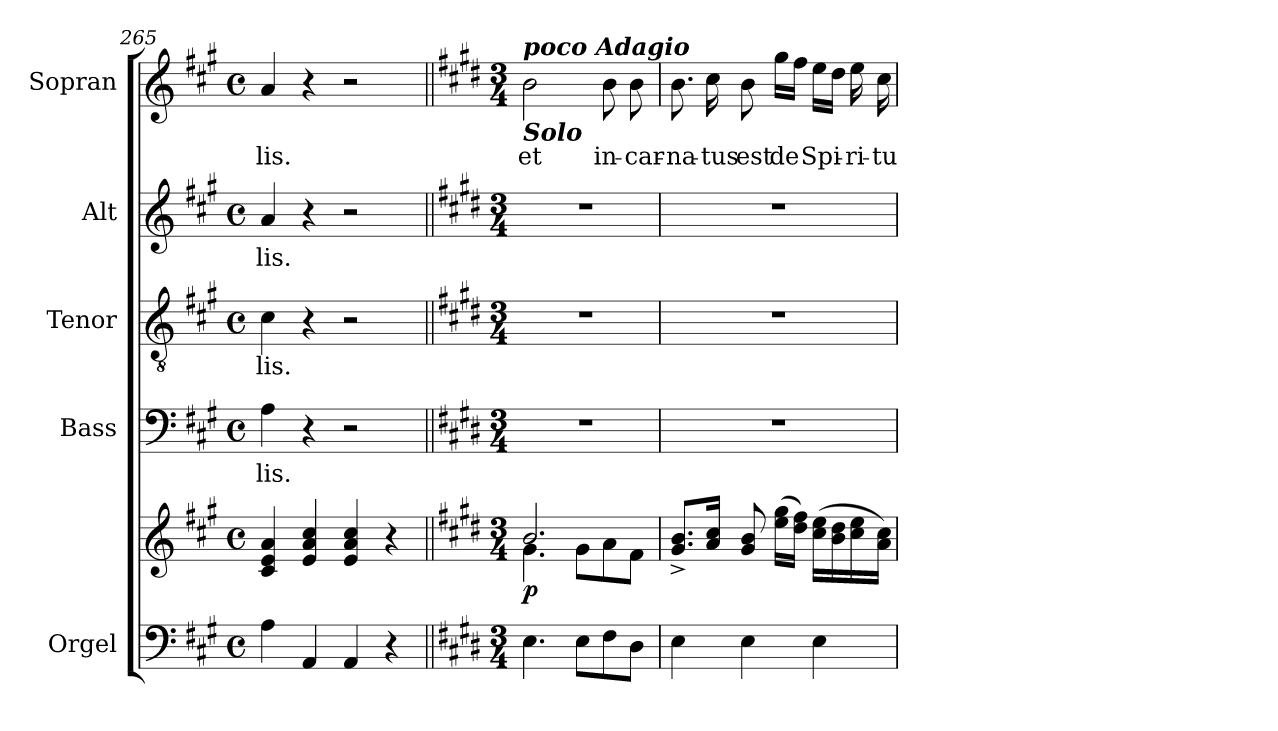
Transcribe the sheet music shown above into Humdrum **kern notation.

**kern	**kern	**dynam	**kern	**text	**kern	**text	**kern	**text	**kern	**text
*part5	*part5	*part5	*part4	*part4	*part3	*part3	*part2	*part2	*part1	*part1
*staff6	*staff5	*staff5/6	*staff4	*staff4	*staff3	*staff3	*staff2	*staff2	*staff1	*staff1
*I"Orgel	*	*	*I"Bass	*	*I"Tenor	*	*I"Alt	*	*I"Sopran	*
*I'Org.	*	*	*I'B.	*	*I'T.	*	*I'A.	*	*I'S.	*
*clefF4	*clefG2	*	*clefF4	*	*clefGv2	*	*clefG2	*	*clefG2	*
*k[f#c#g#]	*k[f#c#g#]	*	*k[f#c#g#]	*	*k[f#c#g#]	*	*k[f#c#g#]	*	*k[f#c#g#]	*
*A:	*A:	*	*A:	*	*A:	*	*A:	*	*A:	*
*M4/4	*M4/4	*	*M4/4	*	*M4/4	*	*M4/4	*	*M4/4	*
*met(c)	*met(c)	*	*met(c)	*	*met(c)	*	*met(c)	*	*met(c)	*
=265	=265	=265	=265	=265	=265	=265	=265	=265	=265	=265
!	!	!	!	!LO:LY:b	!	!LO:LY:b	!	!LO:LY:b	!	!LO:LY:b
4A\	4c#/ 4e/ 4a/	.	4A\	-lis.	4c#\	-lis.	4a/	-lis.	4a/	-lis.
4AA/	4e/ 4a/ 4cc#/	.	4r	.	4r	.	4r	.	4r	.
4AA/	4e/ 4a/ 4cc#/	.	2r	.	2r	.	2r	.	2r	.
4r	4r	.	.	.	.	.	.	.	.	.
!!LO:LB:g=z
=266||	=266||	=266||	=266||	=266||	=266||	=266||	=266||	=266||	=266||	=266||
*k[f#c#g#d#]	*k[f#c#g#d#]	*	*k[f#c#g#d#]	*	*k[f#c#g#d#]	*	*k[f#c#g#d#]	*	*k[f#c#g#d#]	*
*E:	*E:	*	*E:	*	*E:	*	*E:	*	*E:	*
*M3/4	*M3/4	*	*M3/4	*	*M3/4	*	*M3/4	*	*M3/4	*
*	*^	*	*	*	*	*	*	*	*	*
!	!	!	!	!	!	!	!	!	!	!LO:TX:a:Bi:t=poco Adagio	!
!	!	!	!	!	!	!	!	!	!	!LO:TX:b:Bi:t=Solo	!
!	!	!	!LO:DY:b	!	!	!	!	!	!	!	!LO:LY:b
4.E\	2.b/	4.g#\	p	2.r	.	2.r	.	2.r	.	2b\	et
8E\L	.	8g#\L	.	.	.	.	.	.	.	.	.
!	!	!	!	!	!	!	!	!	!	!	!LO:LY:b
8F#\	.	8a\	.	.	.	.	.	.	.	8b\	in-
!	!	!	!	!	!	!	!	!	!	!	!LO:LY:b
8D#\J	.	8f#\J	.	.	.	.	.	.	.	8b\	-car-
=267	=267	=267	=267	=267	=267	=267	=267	=267	=267	=267	=267
!	!	!	!	!	!	!	!	!	!	!	!LO:LY:b
*	*v	*v	*	*	*	*	*	*	*	*	*
4E\	8.g#/^< 8.b/^<L	.	2.r	.	2.r	.	2.r	.	8.b\	-na-
!	!	!	!	!	!	!	!	!	!	!LO:LY:b
.	16a/ 16cc#/Jk	.	.	.	.	.	.	.	16cc#\	-tus
!	!	!	!	!	!	!	!	!	!	!LO:LY:b
4E\	8g#/ 8b/	.	.	.	.	.	.	.	8b\	est
!	!	!	!	!	!	!	!	!	!	!LO:LY:b
.	(>16ee\ 16gg#\LL	.	.	.	.	.	.	.	16gg#\LL	de
.	16dd#\ 16ff#\JJ)	.	.	.	.	.	.	.	16ff#\JJ	.
!	!	!	!	!	!	!	!	!	!	!LO:LY:b
4E\	(>16cc#\ 16ee\LL	.	.	.	.	.	.	.	16ee\LL	Spi-
.	16b\ 16dd#\	.	.	.	.	.	.	.	16dd#\JJ	.
!	!	!	!	!	!	!	!	!	!	!LO:LY:b
.	16cc#\ 16ee\	.	.	.	.	.	.	.	16ee\	-ri-
!	!	!	!	!	!	!	!	!	!	!LO:LY:b
.	16a\ 16cc#\JJ)	.	.	.	.	.	.	.	16cc#\	-tu
=	=	=	=	=	=	=	=	=	=	=
*-	*-	*-	*-	*-	*-	*-	*-	*-	*-	*-
